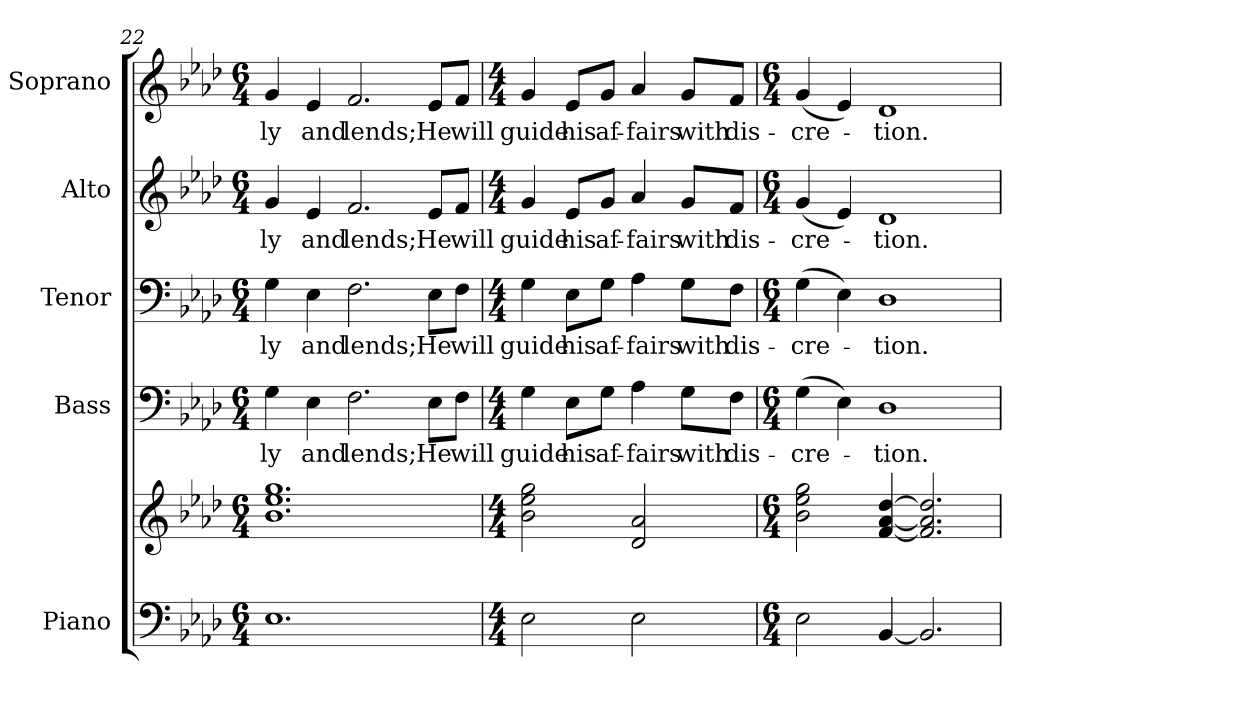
**kern	**kern	**kern	**text	**kern	**text	**kern	**text	**kern	**text
*part5	*part5	*part4	*part4	*part3	*part3	*part2	*part2	*part1	*part1
*staff6	*staff5	*staff4	*staff4	*staff3	*staff3	*staff2	*staff2	*staff1	*staff1
*I"Piano	*	*I"Bass	*	*I"Tenor	*	*I"Alto	*	*I"Soprano	*
*I'Pno.	*	*I'B.	*	*I'T.	*	*I'A.	*	*I'S.	*
*clefF4	*clefG2	*clefF4	*	*clefF4	*	*clefG2	*	*clefG2	*
*k[b-e-a-d-]	*k[b-e-a-d-]	*k[b-e-a-d-]	*	*k[b-e-a-d-]	*	*k[b-e-a-d-]	*	*k[b-e-a-d-]	*
*A-:	*A-:	*A-:	*	*A-:	*	*A-:	*	*A-:	*
*M6/4	*M6/4	*M6/4	*	*M6/4	*	*M6/4	*	*M6/4	*
=22	=22	=22	=22	=22	=22	=22	=22	=22	=22
!	!	!	!LO:LY:b:color=#000000	!	!	!	!	!	!
!	!	!	!	!	!LO:LY:b:color=#000000	!	!	!	!
!	!	!	!	!	!	!	!LO:LY:b:color=#000000	!	!
!	!	!	!	!	!	!	!	!	!LO:LY:b:color=#000000
1.E-i	1.b-i 1.ee-i 1.ggi	4Gi\	-ly	4Gi\	-ly	4gi/	-ly	4gi/	-ly
!	!	!	!LO:LY:b:color=#000000	!	!	!	!	!	!
!	!	!	!	!	!LO:LY:b:color=#000000	!	!	!	!
!	!	!	!	!	!	!	!LO:LY:b:color=#000000	!	!
!	!	!	!	!	!	!	!	!	!LO:LY:b:color=#000000
.	.	4E-i\	and	4E-i\	and	4e-i/	and	4e-i/	and
!	!	!	!LO:LY:b:color=#000000	!	!	!	!	!	!
!	!	!	!	!	!LO:LY:b:color=#000000	!	!	!	!
!	!	!	!	!	!	!	!LO:LY:b:color=#000000	!	!
!	!	!	!	!	!	!	!	!	!LO:LY:b:color=#000000
.	.	2.Fi\	lends;	2.Fi\	lends;	2.fi/	lends;	2.fi/	lends;
!	!	!	!LO:LY:b:color=#000000	!	!	!	!	!	!
!	!	!	!	!	!LO:LY:b:color=#000000	!	!	!	!
!	!	!	!	!	!	!	!LO:LY:b:color=#000000	!	!
!	!	!	!	!	!	!	!	!	!LO:LY:b:color=#000000
.	.	8E-i\L	He	8E-i\L	He	8e-i/L	He	8e-i/L	He
!	!	!	!LO:LY:b:color=#000000	!	!	!	!	!	!
!	!	!	!	!	!LO:LY:b:color=#000000	!	!	!	!
!	!	!	!	!	!	!	!LO:LY:b:color=#000000	!	!
!	!	!	!	!	!	!	!	!	!LO:LY:b:color=#000000
.	.	8Fi\J	will	8Fi\J	will	8fi/J	will	8fi/J	will
!!LO:PB:g=z
=23	=23	=23	=23	=23	=23	=23	=23	=23	=23
*M4/4	*M4/4	*M4/4	*	*M4/4	*	*M4/4	*	*M4/4	*
!	!	!	!LO:LY:b:color=#000000	!	!	!	!	!	!
!	!	!	!	!	!LO:LY:b:color=#000000	!	!	!	!
!	!	!	!	!	!	!	!LO:LY:b:color=#000000	!	!
!	!	!	!	!	!	!	!	!	!LO:LY:b:color=#000000
2E-i\	2b-i\ 2ee-i 2ggi	4Gi\	guide	4Gi\	guide	4gi/	guide	4gi/	guide
!	!	!	!LO:LY:b:color=#000000	!	!	!	!	!	!
!	!	!	!	!	!LO:LY:b:color=#000000	!	!	!	!
!	!	!	!	!	!	!	!LO:LY:b:color=#000000	!	!
!	!	!	!	!	!	!	!	!	!LO:LY:b:color=#000000
.	.	8E-i\L	his	8E-i\L	his	8e-i/L	his	8e-i/L	his
!	!	!	!LO:LY:b:color=#000000	!	!	!	!	!	!
!	!	!	!	!	!LO:LY:b:color=#000000	!	!	!	!
!	!	!	!	!	!	!	!LO:LY:b:color=#000000	!	!
!	!	!	!	!	!	!	!	!	!LO:LY:b:color=#000000
.	.	8Gi\J	af-	8Gi\J	af-	8gi/J	af-	8gi/J	af-
!	!	!	!LO:LY:b:color=#000000	!	!	!	!	!	!
!	!	!	!	!	!LO:LY:b:color=#000000	!	!	!	!
!	!	!	!	!	!	!	!LO:LY:b:color=#000000	!	!
!	!	!	!	!	!	!	!	!	!LO:LY:b:color=#000000
2E-i\	2d-i/ 2a-i	4A-i\	-fairs	4A-i\	-fairs	4a-i/	-fairs	4a-i/	-fairs
!	!	!	!LO:LY:b:color=#000000	!	!	!	!	!	!
!	!	!	!	!	!LO:LY:b:color=#000000	!	!	!	!
!	!	!	!	!	!	!	!LO:LY:b:color=#000000	!	!
!	!	!	!	!	!	!	!	!	!LO:LY:b:color=#000000
.	.	8Gi\L	with	8Gi\L	with	8gi/L	with	8gi/L	with
!	!	!	!LO:LY:b:color=#000000	!	!	!	!	!	!
!	!	!	!	!	!LO:LY:b:color=#000000	!	!	!	!
!	!	!	!	!	!	!	!LO:LY:b:color=#000000	!	!
!	!	!	!	!	!	!	!	!	!LO:LY:b:color=#000000
.	.	8Fi\J	dis-	8Fi\J	dis-	8fi/J	dis-	8fi/J	dis-
=24	=24	=24	=24	=24	=24	=24	=24	=24	=24
*M6/4	*M6/4	*M6/4	*	*M6/4	*	*M6/4	*	*M6/4	*
!	!	!	!LO:LY:b:color=#000000	!	!	!	!	!	!
!	!	!	!	!	!LO:LY:b:color=#000000	!	!	!	!
!	!	!	!	!	!	!	!LO:LY:b:color=#000000	!	!
!	!	!	!	!	!	!	!	!	!LO:LY:b:color=#000000
2E-i\	2b-i\ 2ee-i 2ggi	(4Gi\	-cre-	(4Gi\	-cre-	(4gi/	-cre-	(4gi/	-cre-
.	.	4E-i\)	.	4E-i\)	.	4e-i/)	.	4e-i/)	.
!	!	!	!LO:LY:b:color=#000000	!	!	!	!	!	!
!	!	!	!	!	!LO:LY:b:color=#000000	!	!	!	!
!	!	!	!	!	!	!	!LO:LY:b:color=#000000	!	!
!	!	!	!	!	!	!	!	!	!LO:LY:b:color=#000000
[<4BB-i/	[<4fi/ [<4a-i [>4dd-i	1D-i	-tion.	1D-i	-tion.	1d-i	-tion.	1d-i	-tion.
2.BB-i/]	2.fi/] 2.a-i] 2.dd-i]	.	.	.	.	.	.	.	.
=	=	=	=	=	=	=	=	=	=
*-	*-	*-	*-	*-	*-	*-	*-	*-	*-
